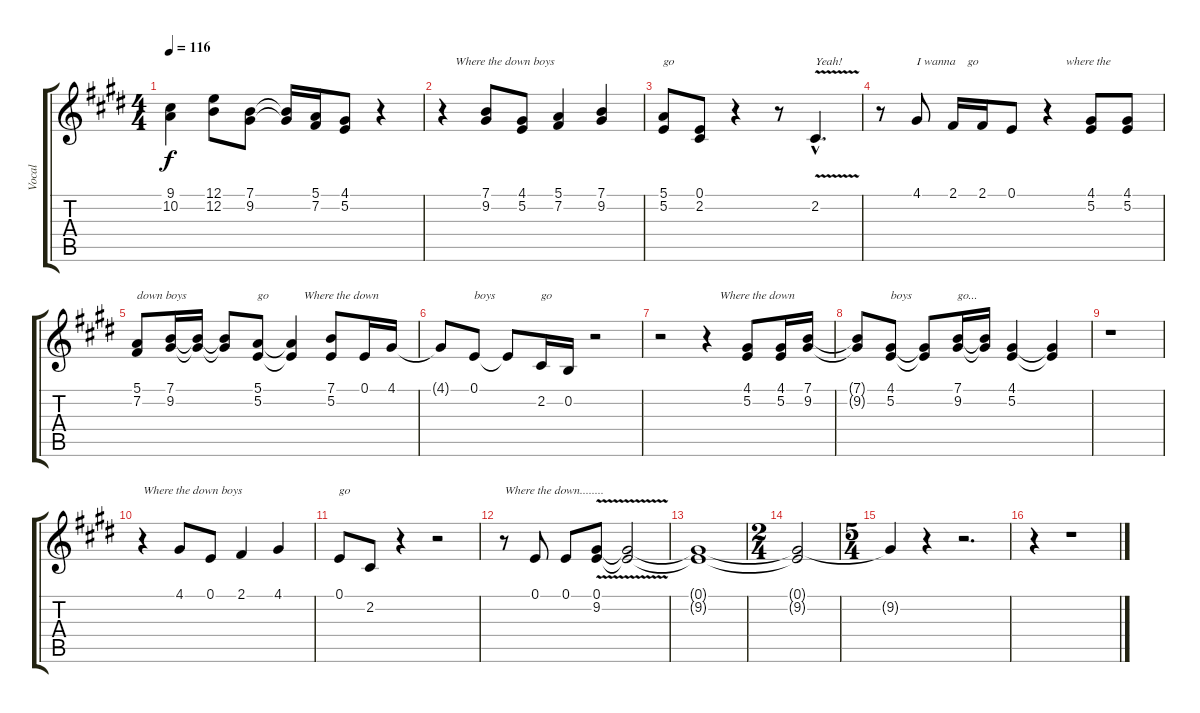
\track ("Vocal" "Vocal") {instrument altosax}
\staff {score tabs}
\tuning (E4 B3 G3 D3 A2 E2) {hide}
\ts (4 4)
\tempo 116
\clef g2
\ks e
(9.1 10.2).4{dy f} (12.1 12.2).8 (7.1 9.2).8 (7.1{t} 9.2{t}).16 (5.1 7.2).16 (4.1 5.2).8 r.4 |
r.4{txt "    Where the down boys"} (7.1 9.2).8 (4.1 5.2).8 (5.1 7.2).4 (7.1 9.2).4 |
(5.1 5.2).8{txt "go"} (0.1 2.2).8 r.4 r.8 2.2{v hac}.4{d txt "Yeah!"} |
r.8 4.1.8{txt "I wanna    go"} 2.1.16 2.1.16 0.1.8 r.4{txt "      where the"} (4.1 5.2).8 (4.1 5.2).8 |
(5.1 7.2).8{txt "down boys"} (7.1 9.2).16 (7.1{t} 9.2{t}).16 (7.1{t} 9.2{t}).8 (5.1 5.2).8{txt "go"} (5.1{t} 5.2{t}).4{txt "    Where the down"} (7.1 5.2).8 0.1.16 4.1.16 |
4.1{t}.8 0.1.8{txt "boys"} 0.1{t}.8 2.2.16{txt "go"} 0.2.16 r.2 |
r.2 r.4{txt "    Where the down"} (4.1 5.2).8 (4.1 5.2).16 (7.1 9.2).16 |
(7.1{t} 9.2{t}).8 (4.1 5.2).8{txt "boys"} (4.1{t} 5.2{t}).8 (7.1 9.2).16{txt "go..."} (7.1{t} 9.2{t}).16 (4.1 5.2).4 (4.1{t} 5.2{t}).4 |
r.1 |
r.4{txt "Where the down boys"} 4.1.8 0.1.8 2.1.4 4.1.4 |
0.1.8{txt "go"} 2.2.8 r.4 r.2 |
r.8{txt "Where the down........"} 0.1.8 0.1.8 (0.1{v} 9.2{v}).8 (0.1{t} 9.2{t}).2 |
(0.1{t} 9.2{t}).1 |
\ts (2 4)
(0.1{t} 9.2{t}).2 |
\ts (5 4)
9.2{t}.4 r.4 r.2{d} |
r.4 r.1
